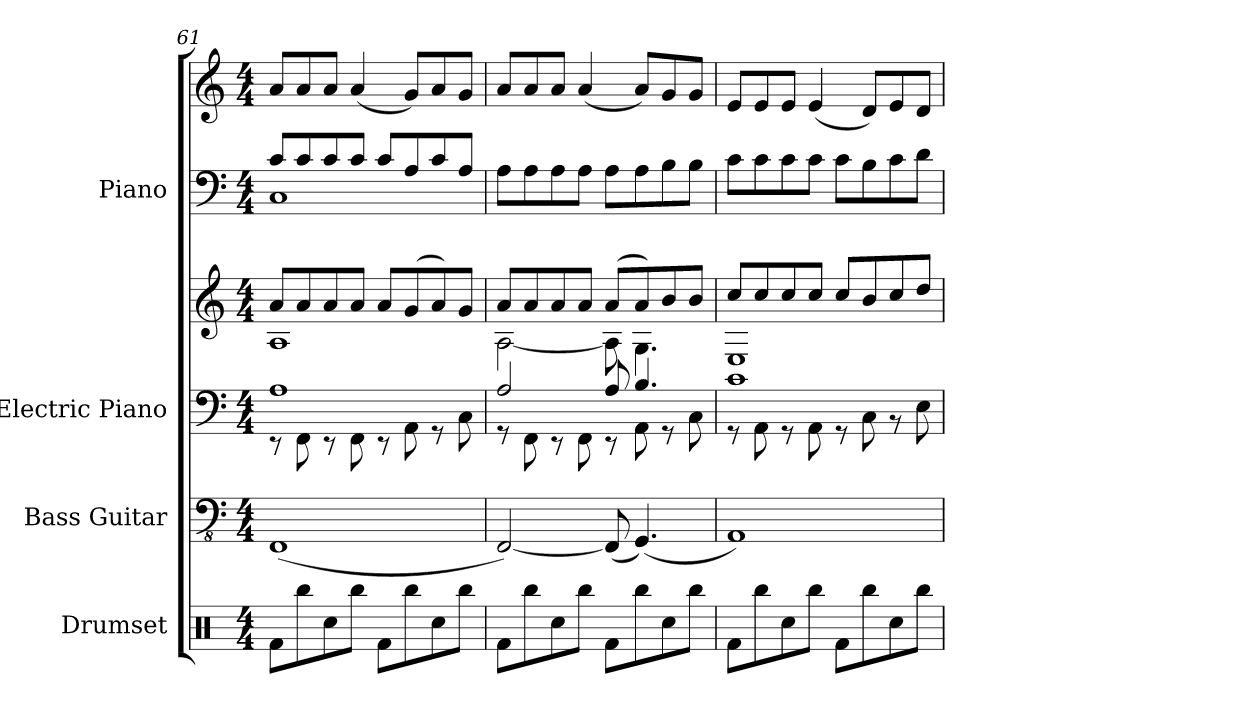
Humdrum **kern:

**kern	**kern	**kern	**kern	**kern	**kern
*part4	*part3	*part2	*part2	*part1	*part1
*staff6	*staff5	*staff4	*staff3	*staff2	*staff1
*I"Drumset	*I"Bass Guitar	*I"Electric Piano	*	*I"Piano	*
*I'Drs.	*I'B. Guit.	*I'El. Pno.	*	*I'Pno.	*
*clefX	*clefFv4	*clefF4	*clefG2	*clefF4	*clefG2
*k[]	*k[]	*k[]	*k[]	*k[]	*k[]
*M4/4	*M4/4	*M4/4	*M4/4	*M4/4	*M4/4
=61	=61	=61	=61	=61	=61
*	*	*^	*^	*^	*
8Rf\L	(1FFF	1A	8r	8a/L	1A	8c/L	1C	8a/L
8Rbb\	.	.	8FF\	8a/	.	8c/	.	8a/
8Rcc\	.	.	8r	8a/	.	8c/	.	8a/J
8Rbb\J	.	.	8FF\	8a/J	.	8c/J	.	(4a/
8Rf\L	.	.	8r	8a/L	.	8c/L	.	.
8Rbb\	.	.	8AA\	(8g/	.	8A/	.	8g/L)
8Rcc\	.	.	8r	8a/)	.	8c/	.	8a/
8Rbb\J	.	.	8C\	8g/J	.	8A/J	.	8g/J
*	*	*	*	*	*	*v	*v	*
=62	=62	=62	=62	=62	=62	=62	=62
8Rf\L	[2FFF/)	2A/	8r	8a/L	[2A\	8A\L	8a/L
8Rbb\	.	.	8FF\	8a/	.	8A\	8a/
8Rcc\	.	.	8r	8a/	.	8A\	8a/J
8Rbb\J	.	.	8FF\	8a/J	.	8A\J	(4a/
8Rf\L	(8FFF/]	8A/	8r	(8a/L	8A\]	8A\L	.
8Rbb\	(4.GGG/)	4.B/	8AA\	8a/)	4.G\	8A\	8a/L)
8Rcc\	.	.	8r	8b/	.	8B\	8g/
8Rbb\J	.	.	8C\	8b/J	.	8B\J	8g/J
!!LO:LB:g=z
=63	=63	=63	=63	=63	=63	=63	=63
8Rf\L	1AAA)	1c	8r	8cc/L	1E	8c\L	8e/L
8Rbb\	.	.	8AA\	8cc/	.	8c\	8e/
8Rcc\	.	.	8r	8cc/	.	8c\	8e/J
8Rbb\J	.	.	8AA\	8cc/J	.	8c\J	(4e/
8Rf\L	.	.	8r	8cc/L	.	8c\L	.
8Rbb\	.	.	8C\	8b/	.	8B\	8d/L)
8Rcc\	.	.	8r	8cc/	.	8c\	8e/
8Rbb\J	.	.	8E\	8dd/J	.	8d\J	8d/J
*	*	*v	*v	*	*	*	*
*	*	*	*v	*v	*	*
=	=	=	=	=	=
*-	*-	*-	*-	*-	*-
